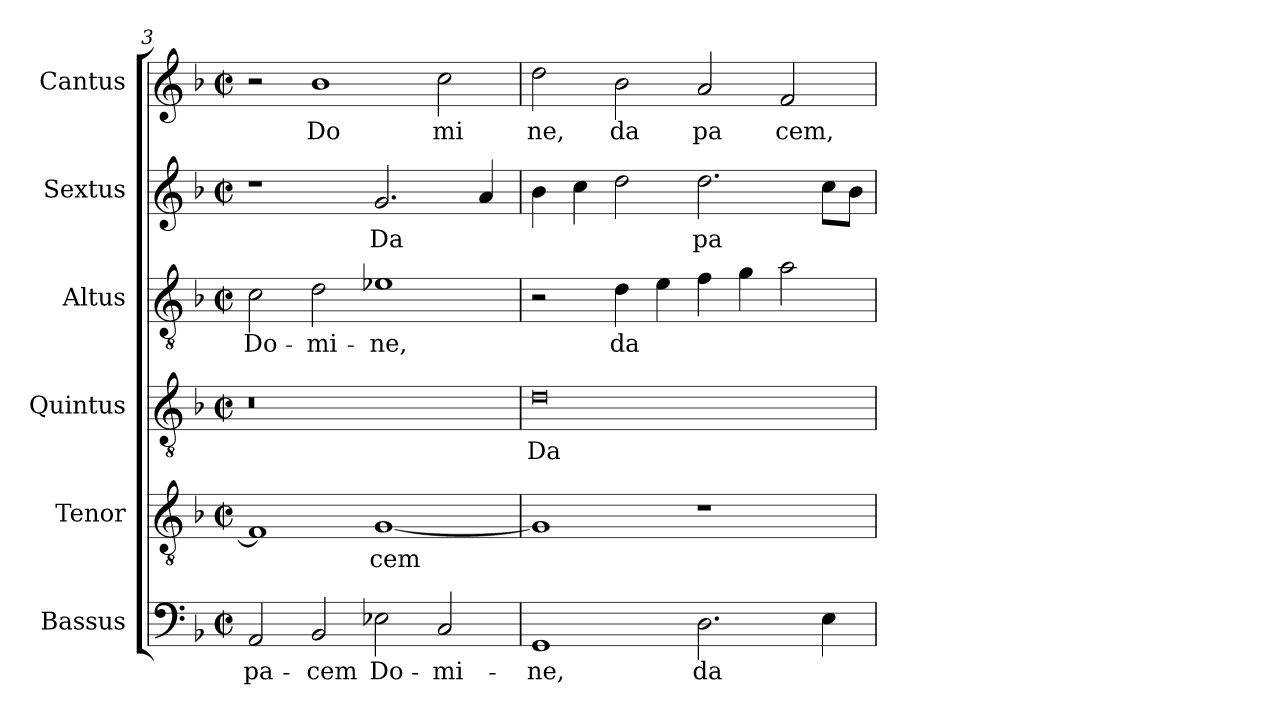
**kern	**text	**kern	**text	**kern	**text	**kern	**text	**kern	**text	**kern	**text
*part6	*part6	*part5	*part5	*part4	*part4	*part3	*part3	*part2	*part2	*part1	*part1
*staff6	*staff6	*staff5	*staff5	*staff4	*staff4	*staff3	*staff3	*staff2	*staff2	*staff1	*staff1
*I"Bassus	*	*I"Tenor	*	*I"Quintus	*	*I"Altus	*	*I"Sextus	*	*I"Cantus	*
*clefF4	*	*clefGv2	*	*clefGv2	*	*clefGv2	*	*clefG2	*	*clefG2	*
*k[b-]	*	*k[b-]	*	*k[b-]	*	*k[b-]	*	*k[b-]	*	*k[b-]	*
*F:	*	*F:	*	*F:	*	*F:	*	*F:	*	*F:	*
*M2/2	*	*M2/2	*	*M2/2	*	*M2/2	*	*M2/2	*	*M2/2	*
*met(c|)	*	*met(c|)	*	*met(c|)	*	*met(c|)	*	*met(c|)	*	*met(c|)	*
=3	=3	=3	=3	=3	=3	=3	=3	=3	=3	=3	=3
!	!LO:LY:b	!	!LO:LY:b:cj	!	!	!	!LO:LY:b	!	!	!	!
2AA/	pa-	1F]	.	0r	.	2c\	Do-	1r	.	2r	.
!	!LO:LY:b	!	!	!	!	!	!LO:LY:b	!	!	!	!LO:LY:b
2BB-/	-cem	.	.	.	.	2d\	-mi-	.	.	1b-	Do
!	!LO:LY:b	!	!LO:LY:b:cj	!	!	!	!LO:LY:b	!	!LO:LY:b	!	!
2E-X\	Do-	[<1G	cem	.	.	1e-X	-ne,	2.g/	Da	.	.
!	!LO:LY:b	!	!	!	!	!	!	!	!	!	!LO:LY:b
2C/	-mi-	.	.	.	.	.	.	.	.	2cc\	mi
!	!	!	!	!	!	!	!	!	!LO:LY:b	!	!
.	.	.	.	.	.	.	.	4a/	.	.	.
=4	=4	=4	=4	=4	=4	=4	=4	=4	=4	=4	=4
!	!LO:LY:b	!	!LO:LY:b:cj	!	!LO:LY:b:cj	!	!	!	!LO:LY:b	!	!LO:LY:b
1GG	-ne,	1G]	.	0d	Da	2r	.	4b-\	.	2dd\	ne,
!	!	!	!	!	!	!	!	!	!LO:LY:b	!	!
.	.	.	.	.	.	.	.	4cc\	.	.	.
!	!	!	!	!	!	!	!LO:LY:b	!	!LO:LY:b	!	!LO:LY:b
.	.	.	.	.	.	4d\	da	2dd\	.	2b-\	da
!	!	!	!	!	!	!	!LO:LY:b	!	!	!	!
.	.	.	.	.	.	4e\	.	.	.	.	.
!	!LO:LY:b	!	!	!	!	!	!LO:LY:b	!	!LO:LY:b	!	!LO:LY:b
2.D\	da	1r	.	.	.	4f\	.	2.dd\	pa	2a/	pa
!	!	!	!	!	!	!	!LO:LY:b	!	!	!	!
.	.	.	.	.	.	4g\	.	.	.	.	.
!	!	!	!	!	!	!	!LO:LY:b	!	!	!	!LO:LY:b
.	.	.	.	.	.	2a\	.	.	.	2f/	cem,
!	!LO:LY:b	!	!	!	!	!	!	!	!LO:LY:b	!	!
4E\	.	.	.	.	.	.	.	8cc\L	.	.	.
!	!	!	!	!	!	!	!	!	!LO:LY:b	!	!
.	.	.	.	.	.	.	.	8b-\J	.	.	.
=	=	=	=	=	=	=	=	=	=	=	=
*-	*-	*-	*-	*-	*-	*-	*-	*-	*-	*-	*-
